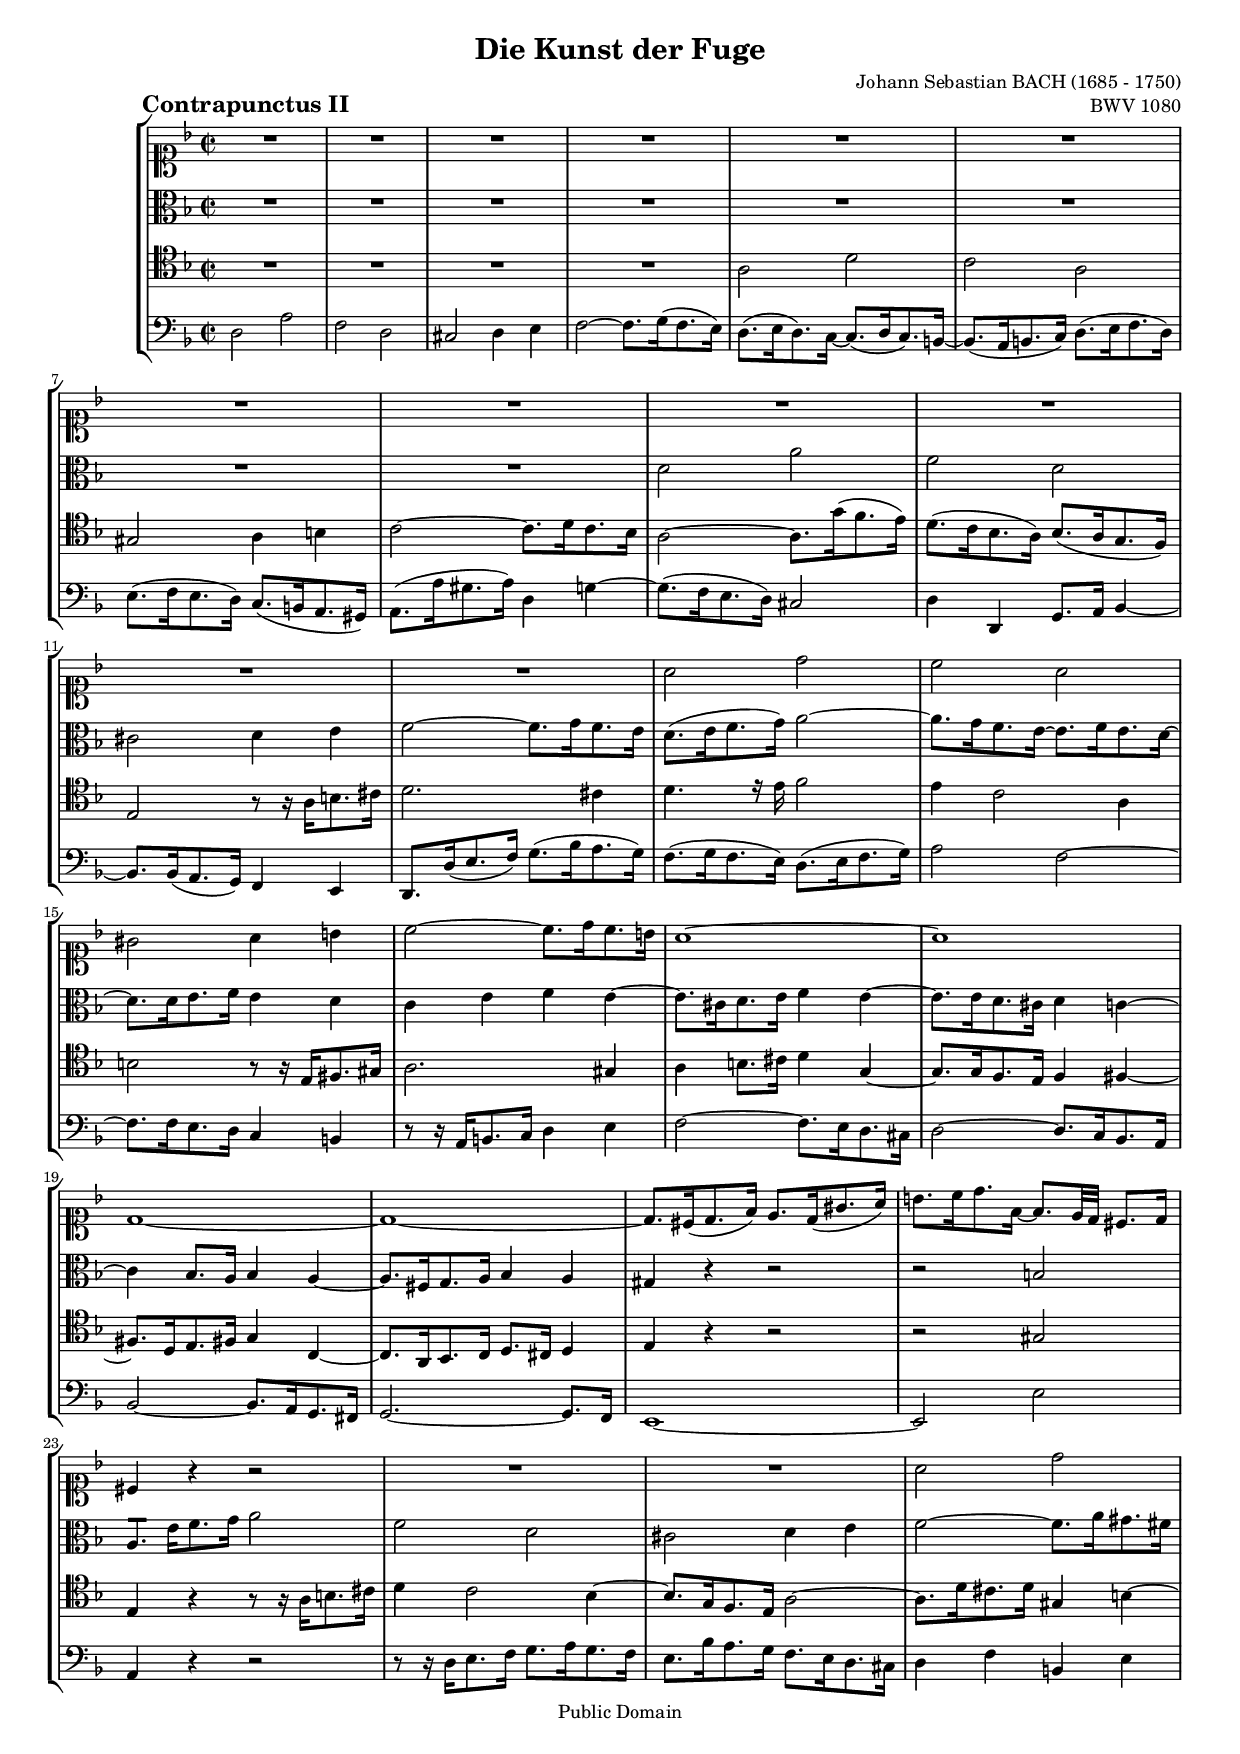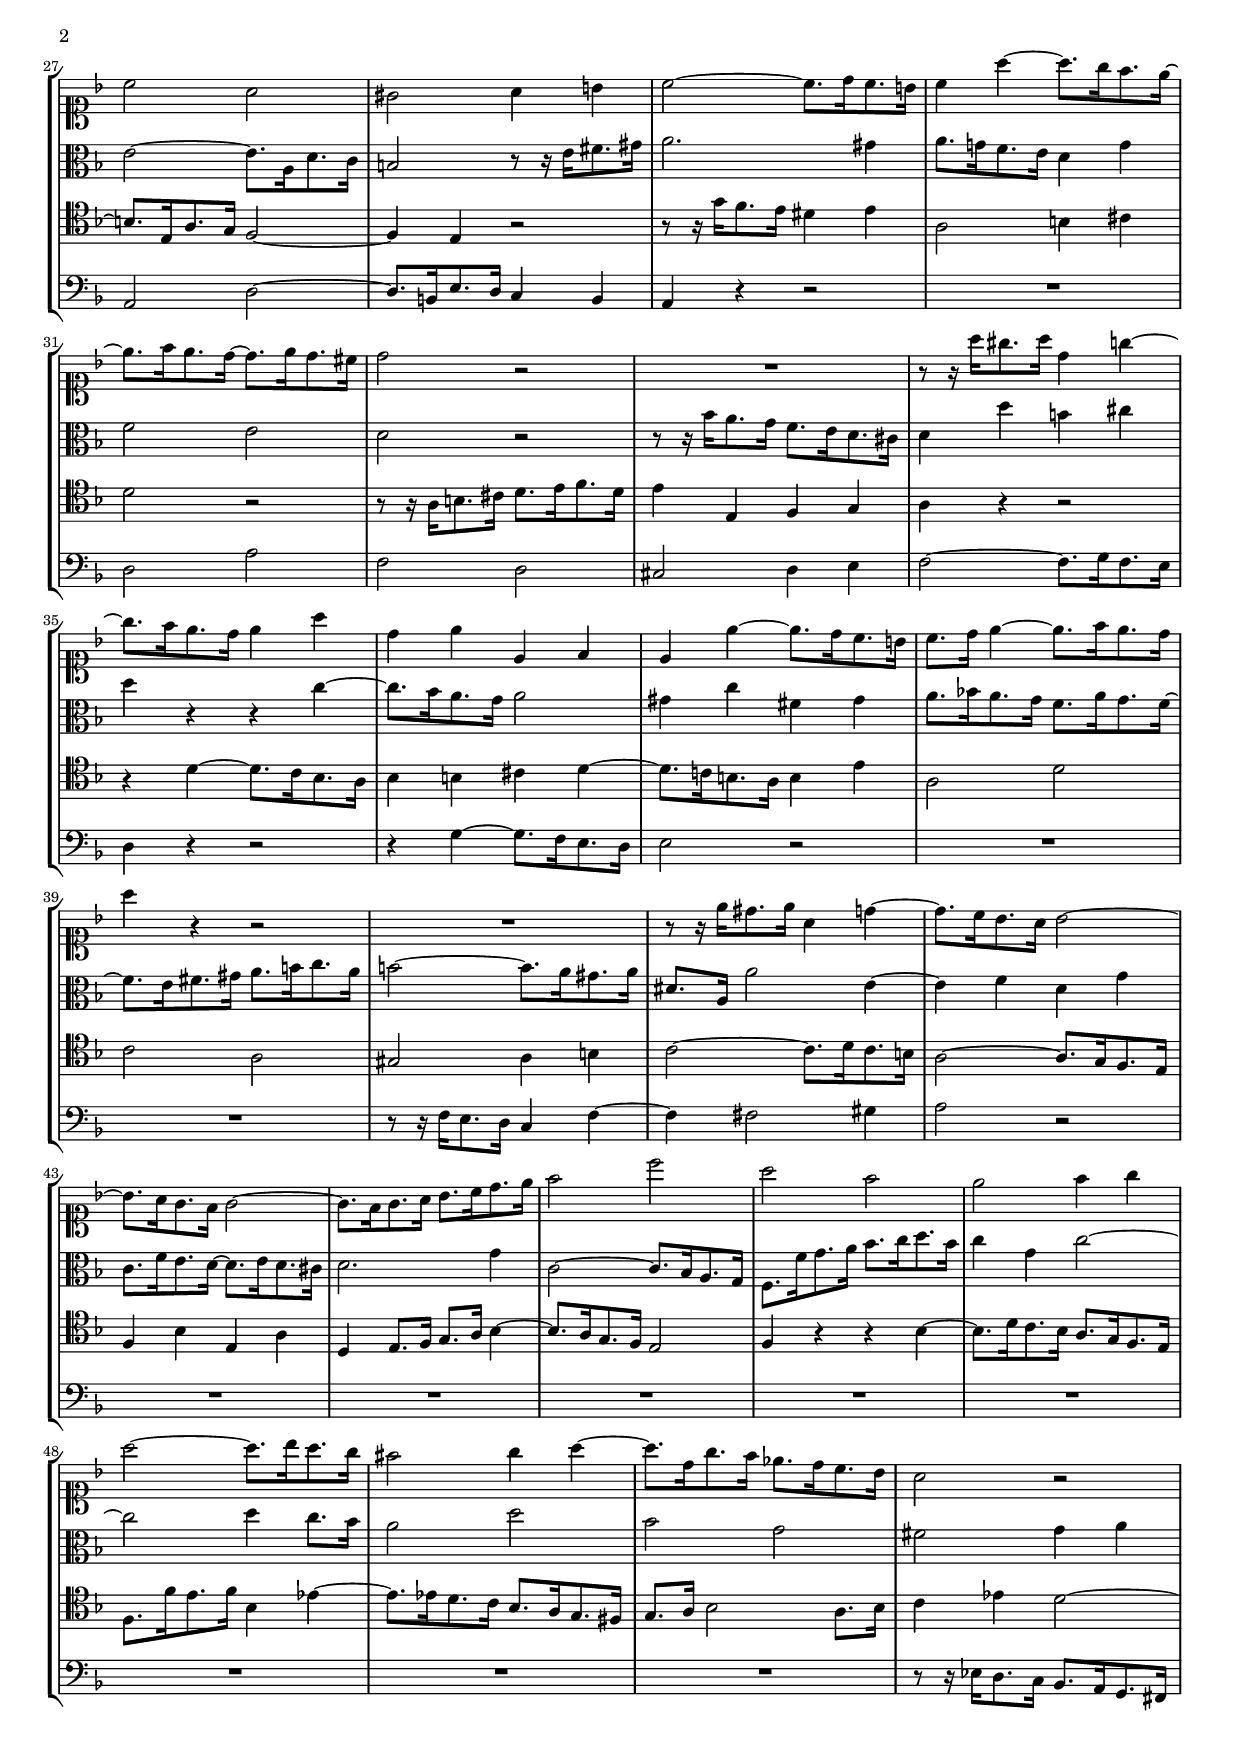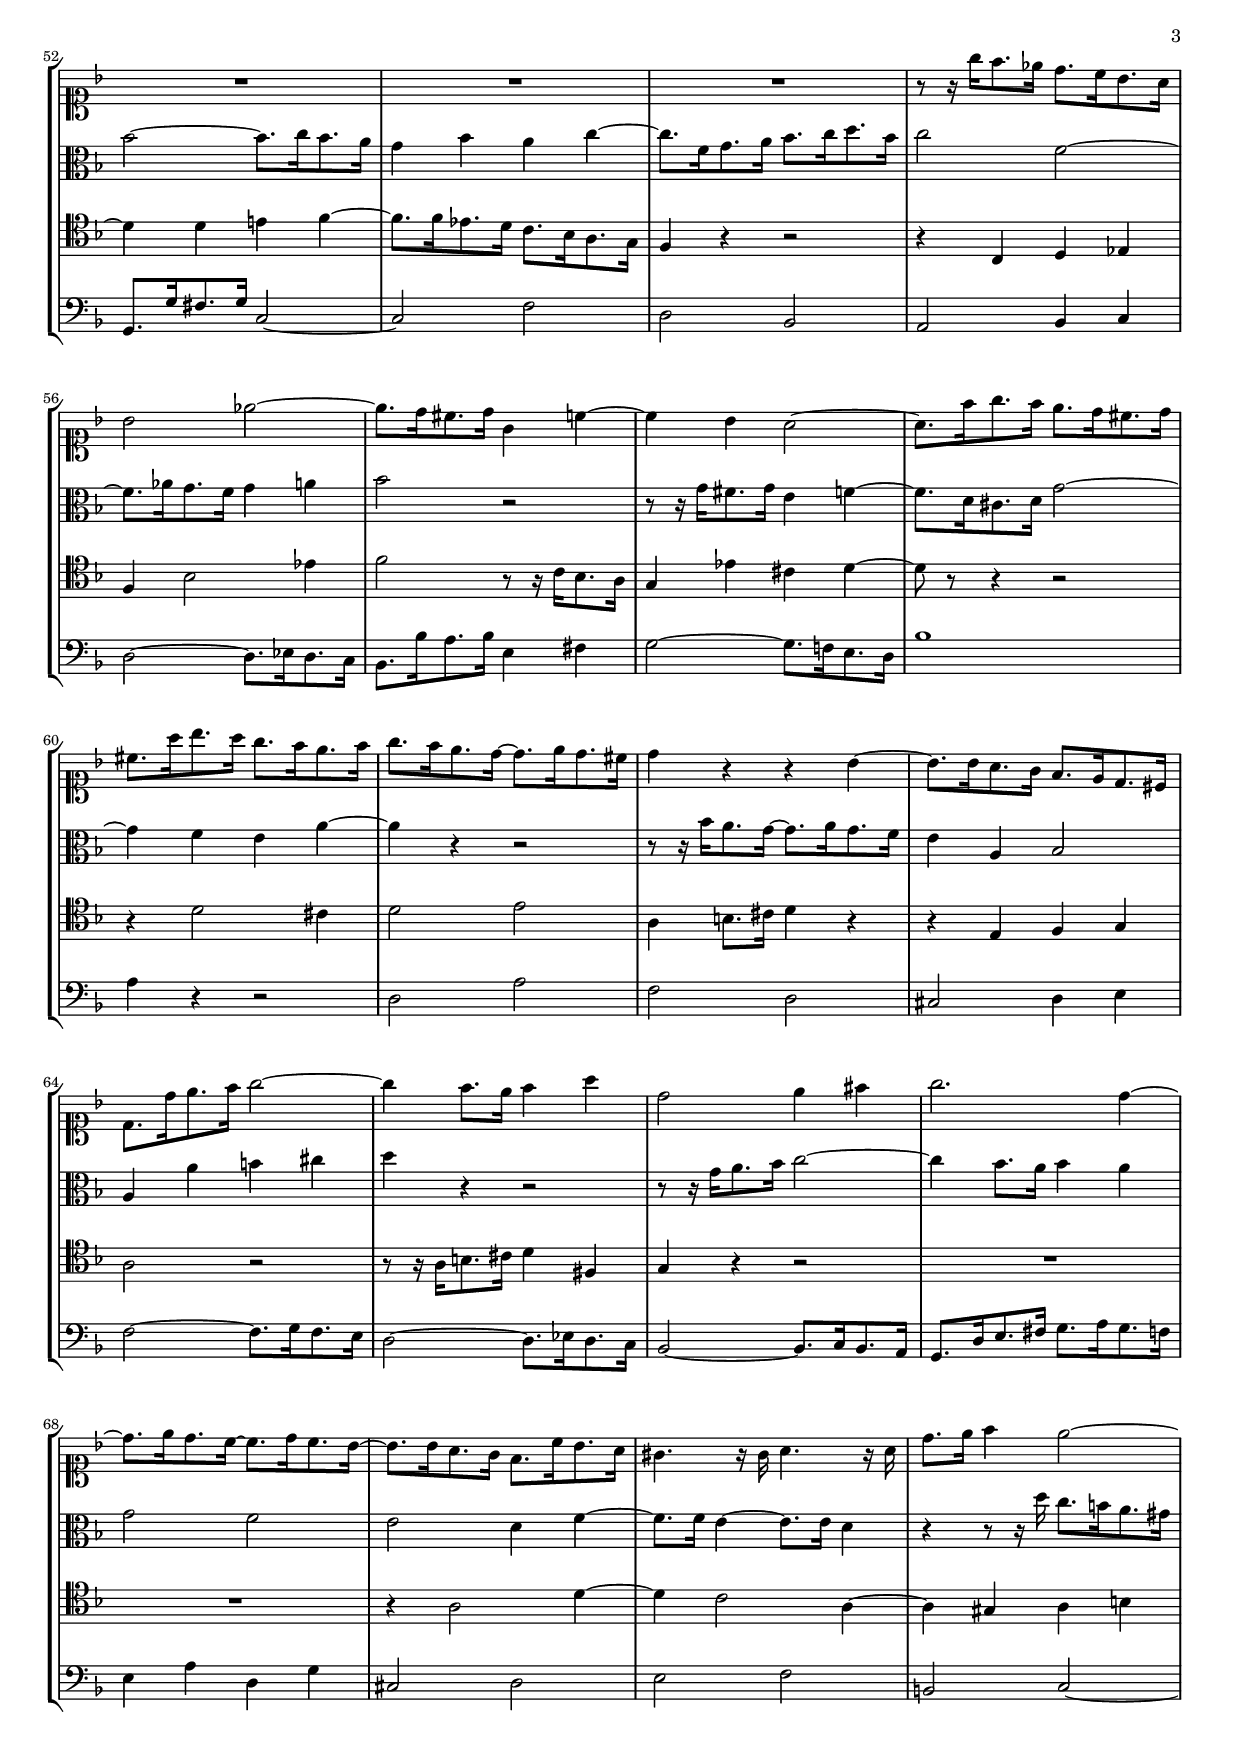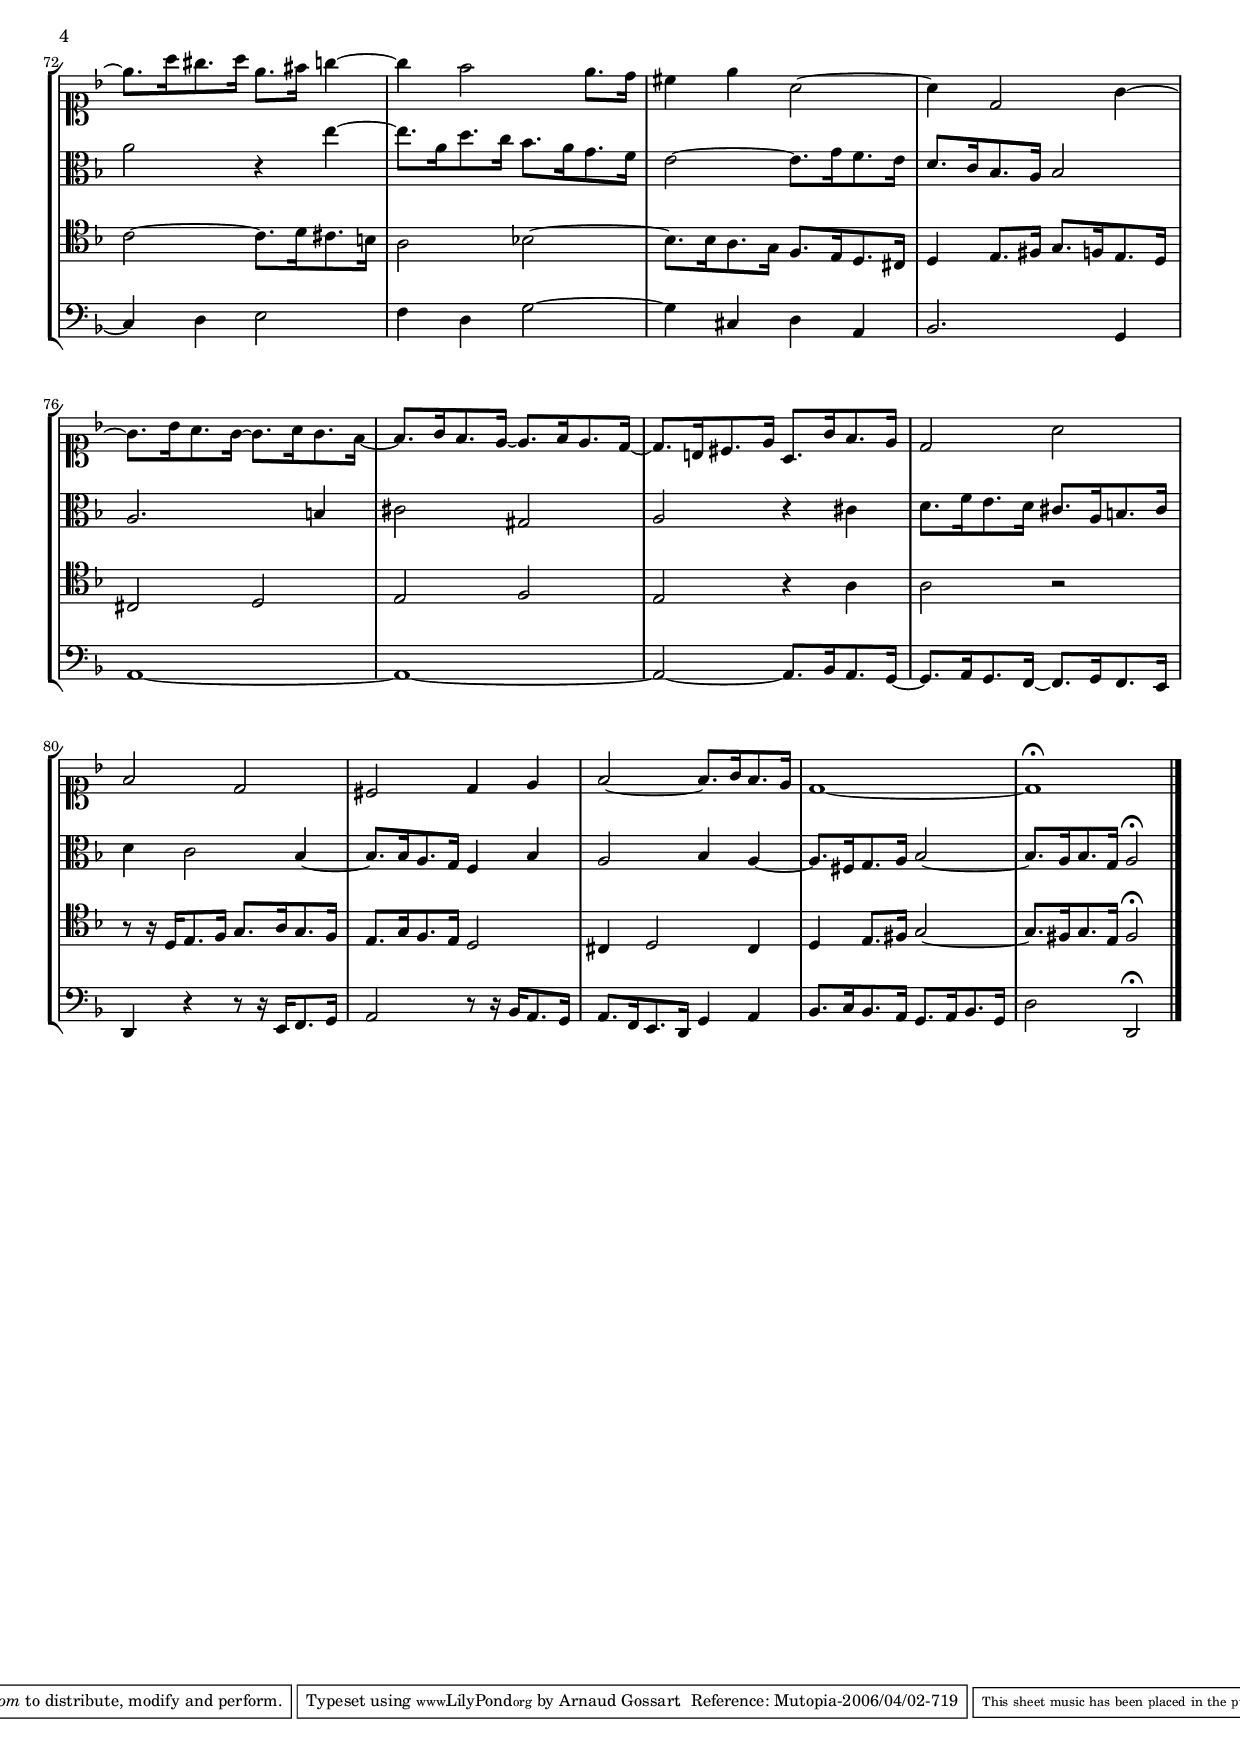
\version "2.8.0"

% A4 version %%%%%%%%%%%%%%%%%%%%%%%

%#(set-default-paper-size "a4")
#(set-global-staff-size 16)

% Letter version %%%%%%%%%%%%%%%%%%

%#(set-default-paper-size "letter")
%#(set-global-staff-size 16)

\header{
title="Die Kunst der Fuge"
piece=\markup{\hspace #10 \bold \huge "Contrapunctus II"}
opus="BWV 1080"
composer="Johann Sebastian BACH (1685 - 1750)"

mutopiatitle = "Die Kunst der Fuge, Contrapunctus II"
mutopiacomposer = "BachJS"
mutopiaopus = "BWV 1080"
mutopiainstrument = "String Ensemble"
date = "?-1750"
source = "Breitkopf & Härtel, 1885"
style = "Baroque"
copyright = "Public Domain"
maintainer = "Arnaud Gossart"
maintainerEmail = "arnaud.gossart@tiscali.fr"
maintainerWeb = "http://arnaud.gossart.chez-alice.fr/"
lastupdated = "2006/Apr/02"

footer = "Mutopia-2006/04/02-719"
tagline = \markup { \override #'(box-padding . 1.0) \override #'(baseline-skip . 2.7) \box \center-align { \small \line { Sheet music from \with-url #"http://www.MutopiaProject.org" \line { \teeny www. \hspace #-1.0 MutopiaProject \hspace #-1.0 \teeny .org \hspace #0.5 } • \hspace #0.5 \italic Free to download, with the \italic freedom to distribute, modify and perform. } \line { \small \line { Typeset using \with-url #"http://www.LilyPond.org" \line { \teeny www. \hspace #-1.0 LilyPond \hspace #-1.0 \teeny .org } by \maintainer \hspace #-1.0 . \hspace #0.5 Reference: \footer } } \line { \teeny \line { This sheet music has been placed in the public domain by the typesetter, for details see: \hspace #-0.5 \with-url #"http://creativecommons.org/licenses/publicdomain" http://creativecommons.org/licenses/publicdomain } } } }
}

% Voices %%%%%%%%%%%%%%%%%%%%%%%%%%%%%%%%%%%%%%%%%%%%%%%%%%%%%

soprano = \relative c''{

	R1*12										%1 to 12
	a2 d										
	c a											
	gis a4 b									%15
	c2~ c8. d16 c8. b16							
	a1~											
	a											
	d,~											
	d~											%20
	d8. cis16( d8. f16) e8. d16( gis8. a16)
	b8. c16 d8. f,16~ f8. e32 d cis8. d16
	cis4 r4 r2
	R1*2										%25
	a'2 d
	c a
	gis a4 b
	c2~ c8. d16 c8. b16
	c4 a'~ a8. g16 f8. e16~ 					%30
	e8. f16 e8. d16~ d8. e16 d8. cis16
	d2 r2
	R1
	r8 r16 a' gis8. a16 d,4 g~
	g8. f16 e8. d16 e4 a						%35
	d, e e, f
	e e'~ e8. d16 c8. b16
	c8. d16 e4~ e8. f16 e8. d16
	a'4 r4 r2
	R1											%40
	r8 r16 e dis8. e16 a,4 d~
	d8. c16 bes8. a16 bes2~
	bes8. a16 g8. f16 g2~
	g8. f16 g8. a16 bes8. c16 d8. e16
	f2 c'										%45
	a f
	e f4 g
	a2~ a8. bes16 a8. g16
	fis2 g4 a~
	a8. d,16 g8. f16 ees8. d16 c8. bes16		%50
	a2 r
	R1*3
	r8 r16 g' f8. ees16 d8. c16 bes8. a16		%55
	bes2 ees~
	ees8. d16 cis8. d16 g,4 c~
	c bes a2~
	a8. f'16 g8. f16 e8. d16 cis8. d16
	cis8. a'16 bes8. a16 g8. f16 e8. f16		%60
	g8. f16 e8. d16~ d8. e16 d8. cis16
	d4 r r bes~
	bes8. bes16 a8. g16 f8. e16 d8. cis16
	d8. d'16 e8. f16 g2~
	g4 f8. e16 f4 a								%65
	d,2 e4 fis
	g2. d4~
	d8. e16 d8. c16~ c8. d16 c8. bes16~
	bes8. bes16 a8. g16 f8. c'16 bes8. a16
	gis4. r16 gis a4. r16 a						%70
	d8. e16 f4 e2~
	e8. a16 gis8. a16 e8. fis16 g4~
	g f2 e8. d16
	cis4 e a,2~
	a4 d,2 g4~									%75
	g8. bes16 a8. g16~ g8. a16 g8. f16~
	f8. g16 f8. e16~ e8. f16 e8. d16~
	d8. b16 cis8. e16 a,8. g'16 f8. e16
	d2 a'
	f d											%80
	cis d4 e
	f2~ f8. g16 f8. e16
	d1~
	d\fermata
}

%%%%%%%%%%%%%%%%%%%%%%%%%%%%%%%%%%%%%%%%%%%%%%%%%%%%%%%%%%%%%%

alto = \relative c'{

	R1*8										%1 to 8
	d2 a'										
	f d											%10
	cis d4 e								
	f2~ f8. g16 f8. e16							
	d8.( e16 f8. g16) a2~						
	a8. g16 f8. e16~ e8. f16 e8. d16~			
	d8. d16 e8. f16 e4 d						%15
	c e f e~									
	e8. cis16 d8. e16 f4 e~						
	e8. e16 d8. cis16 d4 c~						
	c bes8. a16 bes4 a~							
	a8. fis16 g8. a16 bes4 a					%20
	gis r4 r2
	r b
	a8.[] e'16 f8. g16 a2
	f d
	cis d4 e									%25
	f2~ f8. a16 gis8. fis16
	e2~ e8. a,16 d8. c16
	b2 r8 r16 e fis8. gis16
	a2. gis4
	a8. g!16 f8. e16 d4 g						%30
	f2 e
	d r
	r8 r16 bes' a8. g16 f8. e16 d8. cis16
	d4 d' b cis
	d r r c~									%35
	c8. bes16 a8. g16 a2
	gis4 c fis, gis
	a8. bes!16 a8. g16 f8. a16 g8. f16~
	f8. e16 fis8. gis16 a8. b16 c8. a16
	b2~ b8. a16 gis8. a16						%40
	dis,8. a16 a'2 e4~
	e f d g
	c,8. f16 e8. d16~ d8. e16 d8. cis16 
	d2. g4
	c,2~ c8. bes16 a8. g16						%45
	f8. f'16 g8. a16 bes8. c16 d8. bes16
	c4 g c2~
	c d4 c8. bes16
	a2 d
	bes g										%50
	fis g4 a
	bes2~ bes8. c16 bes8. a16
	g4 bes a c~
	c8. f,16 g8. a16 bes8. c16 d8. bes16
	c2 f,~										%55
	f8. aes16 g8. f16 g4 a
	bes2 r
	r8 r16 g fis8. g16 e4 f~
	f8. d16 cis8. d16 g2~
	g4 f e a~									%60
	a r r2
	r8 r16 bes a8. g16~ g8. a16 g8. f16
	e4 a, bes2
	a4 a' b cis
	d r r2										%65
	r8 r16 g, a8. bes16 c2~
	c4 bes8. a16 bes4 a
	g2 f
	e d4 f~
	f8. f16 e4~ e8. e16 d4						%70
	r r8 r16 d' c8. b16 a8. gis16
	a2 r4 e'~
	e8. a,16 d8. c16 bes8. a16 g8. f16
	e2~ e8. g16 f8. e16
	d8. c16 bes8. a16 bes2						%75
	a2. b4
	cis2 gis
	a r4 cis
	d8. f16 e8. d16 cis8. a16 b8. cis16
	d4 c2 bes4~									%80
	bes8. bes16 a8. g16 f4 bes
	a2 bes4 a~
	a8. fis16 g8. a16 bes2~
	bes8. a16 bes8. g16 a2\fermata
	
}

%%%%%%%%%%%%%%%%%%%%%%%%%%%%%%%%%%%%%%%%%%%%%%%%%%%%%%%%%%%%%%

tenor = \relative c'{

	R1*4										%1 to 4
	a2 d										%5
	c a											
	gis a4 b									
	c2~ c8. d16 c8. bes16						
	a2~ a8. g'16( f8. e16)						
	d8.( c16 bes8. a16) bes8.( a16 g8. f16)		%10
	e2 a8\rest a16\rest a b8. cis16				
	d2. cis4								
	d4. e16\rest e f2							
	e4 c2 a4									
	b2 a8\rest a16\rest e fis!8. gis16			%15
	a2. gis4									
	a b8. cis16 d4 g,~							
	g8. g16 f8. e16 f4 fis~						
	fis8. d16 e8. fis16 g4 c,~					
	c8. a16 bes8. c16 d8. cis16 d4				%20
	e r r2
	r gis
	e4 r r8 r16 a b8. cis16
	d4 c2 bes4~
	bes8. g16 f8. e16 a2~						%25
	a8. d16 cis8. d16 gis,4 b~
	b8. e,16 a8. g16 f2~
	f4 e r2
	r8 r16 g' f8. e16 dis4 e
	a,2 b4 cis									%30
	d2 r
	r8 r16 a b8. cis16 d8. e16 f8. d16
	e4 e, f g 
	a r r2
	r4 d~ d8. c16 bes8. a16						%35
	bes4 b cis d~
	d8. c!16 b8. a16 b4 e
	a,2 d
	c a
	gis a4 b									%40
	c2~ c8. d16 c8. b16
	a2~ a8. g16 f8. e16
	f4 bes e, a
	d, e8. f16 g8. a16 bes4~
	bes8. a16 g8. f16 e2						%45
	f4 r r bes~
	bes8. d16 c8. bes16 a8. g16 f8. e16
	f8. f'16 e8. f16 bes,4 ees~
	ees8. ees16 d8. c16 bes8. a16 g8. fis16
	g8. a16 bes2 a8. bes16						%50
	c4 ees d2~
	d4 d e! f~
	f8. f16 ees8. d16 c8. bes16 a8. g16
	f4 r r2
	r4 c d ees									%55
	f bes2 ees4
	f2 r8 r16 c bes8. a16
	g4 ees' cis d~
	d8 r r4 r2
	r4 d2 cis4									%60
	d2 e
	a,4 b8. cis16 d4 r
	r e, f g
	a2 r
	r8 r16 a b8. cis16 d4 fis,					%65
	g r r2
	R1*2
	r4 a2 d4~
	d c2 a4~									%70
	a gis a b
	c2~ c8. d16 cis8. b16
	a2 bes!~
	bes8. bes16 a8. g16 f8. e16 d8. cis16
	d4 e8. fis16 g8. f16 e8. d16				%75
	cis2 d
	e f
	e r4 a
	a2 r
	r8 r16 d, e8. f16 g8. a16 g8. f16			%80
	e8. g16 f8. e16 d2
	cis4 d2 cis4
	d4 e8. fis16 g2~
	g8. fis16 g8. e16 fis2\fermata
}

%%%%%%%%%%%%%%%%%%%%%%%%%%%%%%%%%%%%%%%%%%%%%%%%%%%%%%%%%%%%%%%%%%%%

bass = \relative c{

	d2 a'										%1
	f d										
	cis d4 e									
	f2~ f8. g16( f8. e16)						
	d8.( e16 d8.) c16~ c8.( d16 c8.) b16~		%5
	b8.( a16 b8. c16) d8.( e16 f8. d16)			
	e8.( f16 e8. d16) c8.( b16 a8. gis16)		
	a8.( a'16 gis8. a16) d,4 g~					
	g8.( f16 e8. d16) cis2						
	d4 d, g8. a16 bes4~							%10
	bes8. bes16( a8. g16) f4 e						
	d8. d'16( e8. f16) g8.( bes16 a8. g16)		
	f8.( g16 f8. e16) d8.( e16 f8. g16)			
	a2 f~										
	f8. f16 e8. d16 c4 b						%15
	d8\rest d16\rest a b8. c16 d4 e				
	f2~ f8. e16 d8. cis16						
	d2~ d8. c16 bes8. a16						
	bes2~ bes8. a16 g8. fis16
	g2.~ g8. f16								%20
	e1~
	e2 e' 
	a,4 r r2
	r8 r16 d e8. f16 g8. a16 g8. f16
	e8. bes'16 a8. g16 f8. e16 d8. cis16		%25
	d4 f b, e							
	a,2 d~
	d8. b16 e8. d16 c4 b
	a r r2
	R1											%30
	d2 a'										
	f d 
	cis d4 e 
	f2~ f8. g16 f8. e16
	d4 r r2										%35
	r4 g~ g8. f16 e8. d16						
	e2 r									
	R1*2
	r8 r16 f e8. d16 c4 f~						%40
	f fis2 gis4
	a2 r
	R1*8
	r8 r16 ees d8. c16 bes8. a16 g8. fis16		%51
	g8. g'16 fis8. g16 c,2~
	c f
	d bes
	a bes4 c									%55
	d2~ d8. ees16 d8. c16
	bes8. bes'16 a8. bes16 e,4 fis
	g2~ g8. f!16 e8. d16
	bes'1
	a4 r r2										%60
	d, a'
	f d
	cis d4 e
	f2~ f8. g16 f8. e16
	d2~ d8. ees16 d8. c16						%65
	bes2~ bes8. c16 bes8. a16
	g8. d'16 e8. fis16 g8. a16 g8. f16
	e4 a d, g
	cis,2 d
	e f											%70
	b, c~
	c4 d e2
	f4 d g2~
	g4 cis, d a
	bes2. g4									%75
	a1~
	a~
	a2~ a8. bes16 a8. g16~
	g8. a16 g8. f16~ f8. g16 f8. e16
	d4 r r8 r16 e f8. g16						%80
	a2 r8 r16 bes a8. g16
	a8. f16 e8. d16 g4 a
	bes8. c16 bes8. a16 g8. a16 bes8. g16
	d'2 d,\fermata
	\bar "|."
	
}

%%%%%%%%%%%%%%%%%%%%%%%%%%%%%%%%%%%%%%%%%%%%%%%%%%%%%%%%%%%%%%%%%%%%%%%
% Score %%%%%%%%%%%%%%%%%%%%%%%%%%%%%%%%%%%%%%%%%%%%%%%%%%%%%%%%%%%%%%%
%%%%%%%%%%%%%%%%%%%%%%%%%%%%%%%%%%%%%%%%%%%%%%%%%%%%%%%%%%%%%%%%%%%%%%%

global = {\time 2/2 \key d \minor}

\score{
    \context StaffGroup <<
	\new Staff <<\global \clef soprano \soprano>>
	\new Staff <<\global \clef alto \alto>>
	\new Staff <<\global \clef tenor \tenor>>
	\new Staff <<\global \clef bass \bass>>
    >>
  \midi {\tempo 4=115}
  \layout{}
}

